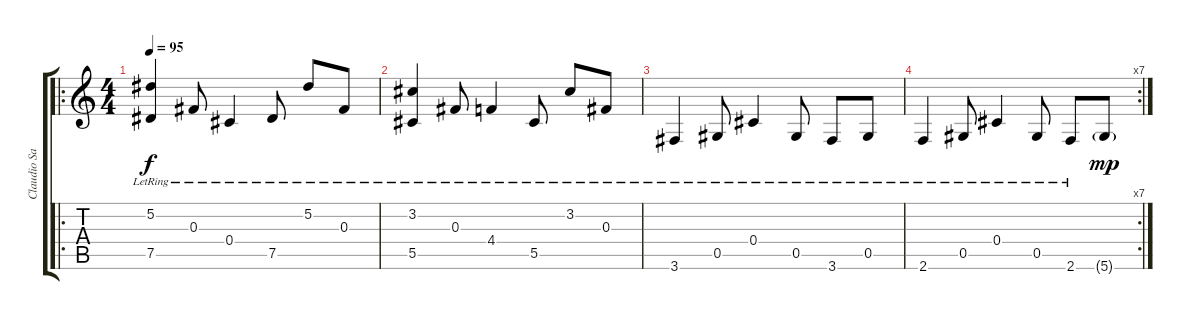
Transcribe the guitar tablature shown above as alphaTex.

\track ("Claudio Sanchez" "Claudio Sa") {instrument acousticguitarsteel}
\staff {score tabs}
\tuning (Eb4 Bb3 Gb3 Db3 Ab2 Eb2) {hide}
\ro
\ts (4 4)
\tempo 95
\clef g2
\ks c
(5.2{lr} 7.5{lr}).4{dy f} 0.3{lr}.8 0.4{lr}.4 7.5{lr}.8 5.2{lr}.8 0.3{lr}.8 |
(3.2{lr} 5.5{lr}).4 0.3{lr}.8 4.4{lr}.4 5.5{lr}.8 3.2{lr}.8 0.3{lr}.8 |
3.6{lr}.4 0.5{lr}.8 0.4{lr}.4 0.5{lr}.8 3.6{lr}.8 0.5{lr}.8 |
\rc 7
2.6{lr}.4 0.5{lr}.8 0.4{lr}.4 0.5{lr}.8 2.6{lr}.8 5.6{g}.8{dy mp}
